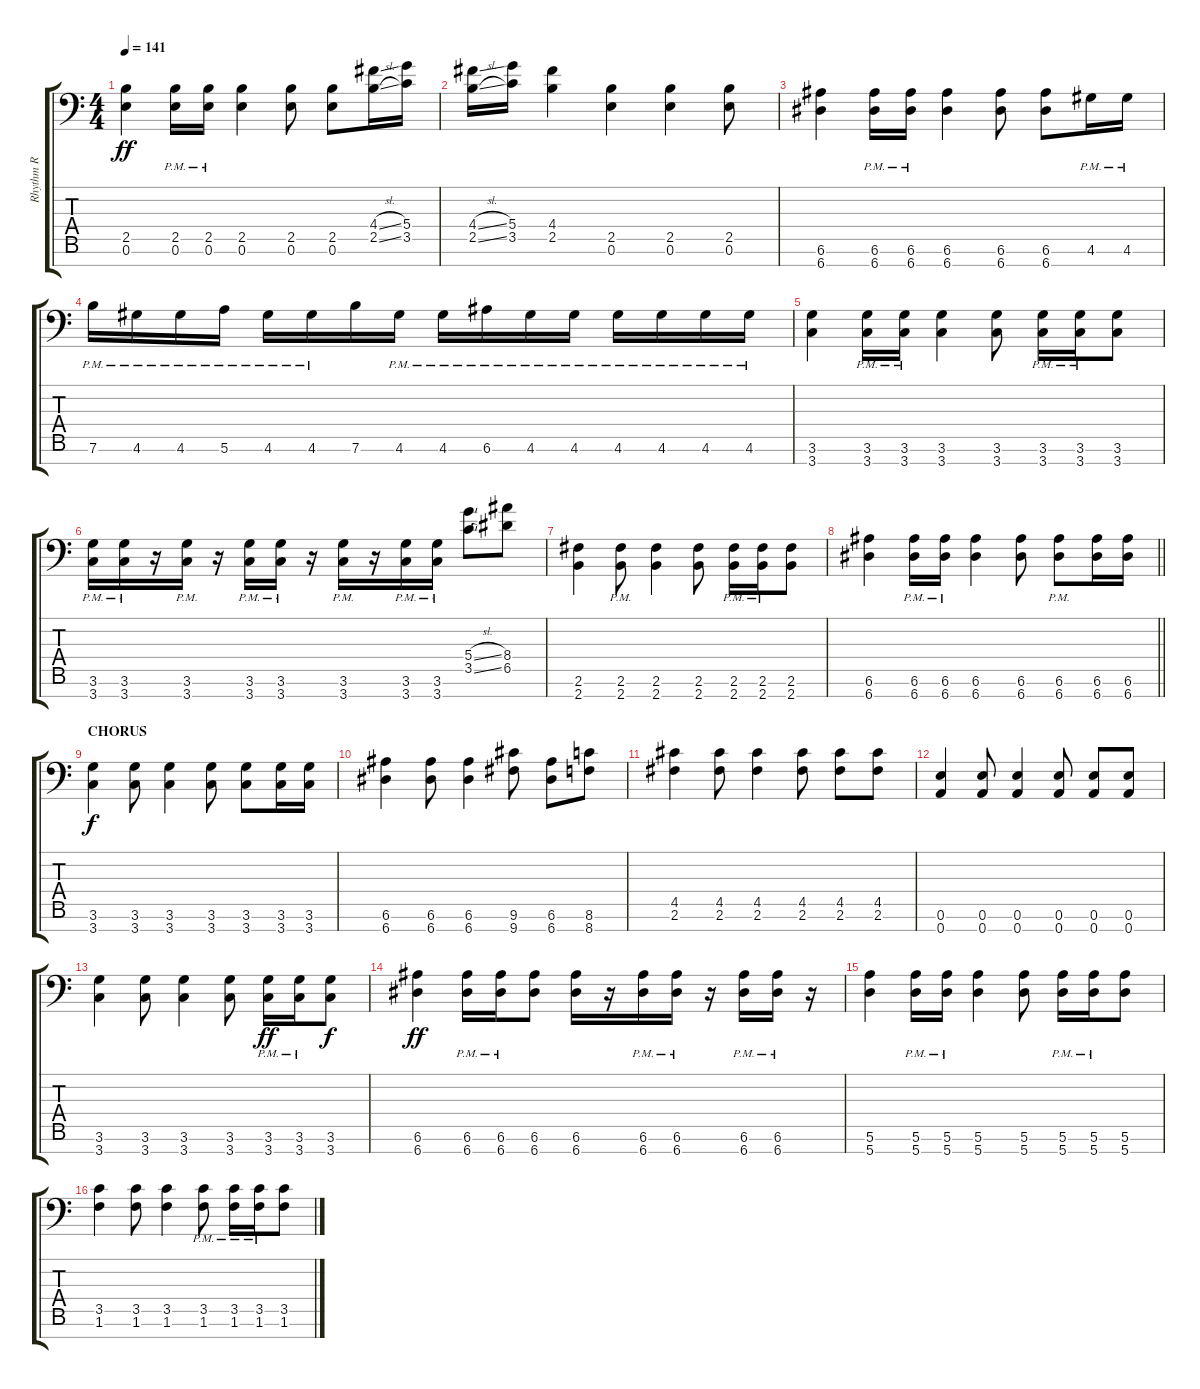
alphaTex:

\track ("Rhythm R" "Rhythm R") {instrument overdrivenguitar}
\staff {score tabs}
\tuning (E4 B3 G3 D3 A2 E2 A1) {hide}
\ts (4 4)
\tempo 141
\clef f4
\ks c
(2.5 0.6).4{dy ff} (2.5{pm} 0.6{pm}).16 (2.5{pm} 0.6{pm}).16 (2.5 0.6).4 (2.5 0.6).8 (2.5 0.6).8 (4.4{sl} 2.5{sl}).16 (5.4 3.5).16 |
(4.4{sl} 2.5{sl}).16 (5.4 3.5).16 (4.4 2.5).4 (2.5 0.6).4 (2.5 0.6).4 (2.5 0.6).8 |
(6.6 6.7).4 (6.6{pm} 6.7{pm}).16 (6.6{pm} 6.7{pm}).16 (6.6 6.7).4 (6.6 6.7).8 (6.6 6.7).8 4.6{pm}.16 4.6{pm}.16 |
7.6{pm}.16 4.6{pm}.16 4.6{pm}.16 5.6{pm}.16 4.6{pm}.16 4.6{pm}.16 7.6.16 4.6{pm}.16 4.6{pm}.16 6.6{pm}.16 4.6{pm}.16 4.6{pm}.16 4.6{pm}.16 4.6{pm}.16 4.6{pm}.16 4.6{pm}.16 |
(3.6 3.7).4 (3.6{pm} 3.7{pm}).16 (3.6{pm} 3.7{pm}).16 (3.6 3.7).4 (3.6 3.7).8 (3.6{pm} 3.7{pm}).16 (3.6{pm} 3.7{pm}).16 (3.6 3.7).8 |
(3.6{pm} 3.7{pm}).16 (3.6{pm} 3.7{pm}).16 r.16 (3.6{pm} 3.7{pm}).16 r.16 (3.6{pm} 3.7{pm}).16 (3.6{pm} 3.7{pm}).16 r.16 (3.6{pm} 3.7{pm}).16 r.16 (3.6{pm} 3.7{pm}).16 (3.6{pm} 3.7{pm}).16 (5.4{sl} 3.5{sl}).8 (8.4 6.5).8 |
(2.6 2.7).4 (2.6{pm} 2.7{pm}).8 (2.6 2.7).4 (2.6 2.7).8 (2.6{pm} 2.7{pm}).16 (2.6{pm} 2.7{pm}).16 (2.6 2.7).8 |
\barLineRight lightlight
(6.6 6.7).4 (6.6{pm} 6.7{pm}).16 (6.6{pm} 6.7{pm}).16 (6.6 6.7).4 (6.6 6.7).8 (6.6{pm} 6.7{pm}).8 (6.6 6.7).16 (6.6 6.7).16 |
\section ("" "CHORUS")
(3.6 3.7).4{dy f} (3.6 3.7).8 (3.6 3.7).4 (3.6 3.7).8 (3.6 3.7).8 (3.6 3.7).16 (3.6 3.7).16 |
(6.6 6.7).4 (6.6 6.7).8 (6.6 6.7).4 (9.6 9.7).8 (6.6 6.7).8 (8.6 8.7).8 |
(4.5 2.6).4 (4.5 2.6).8 (4.5 2.6).4 (4.5 2.6).8 (4.5 2.6).8 (4.5 2.6).8 |
(0.6 0.7).4 (0.6 0.7).8 (0.6 0.7).4 (0.6 0.7).8 (0.6 0.7).8 (0.6 0.7).8 |
(3.6 3.7).4 (3.6 3.7).8 (3.6 3.7).4 (3.6 3.7).8 (3.6{pm} 3.7{pm}).16{dy ff} (3.6{pm} 3.7{pm}).16 (3.6 3.7).8{dy f} |
(6.6 6.7).4{dy ff} (6.6{pm} 6.7{pm}).16 (6.6{pm} 6.7{pm}).16 (6.6 6.7).8 (6.6 6.7).16 r.16 (6.6{pm} 6.7{pm}).16 (6.6{pm} 6.7{pm}).16 r.16 (6.6{pm} 6.7{pm}).16 (6.6{pm} 6.7{pm}).16 r.16 |
(5.6 5.7).4 (5.6{pm} 5.7{pm}).16 (5.6{pm} 5.7{pm}).16 (5.6 5.7).4 (5.6 5.7).8 (5.6{pm} 5.7{pm}).16 (5.6{pm} 5.7{pm}).16 (5.6 5.7).8 |
(3.5 1.6).4 (3.5 1.6).8 (3.5 1.6).4 (3.5{pm} 1.6{pm}).8 (3.5{pm} 1.6{pm}).16 (3.5{pm} 1.6{pm}).16 (3.5 1.6).8
